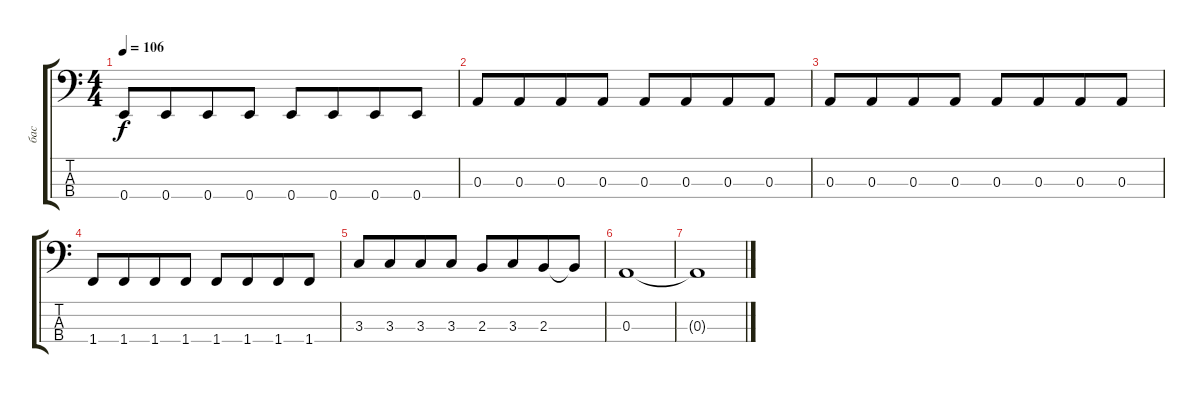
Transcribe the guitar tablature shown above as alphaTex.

\track ("бас" "бас") {instrument electricbassfinger}
\staff {score tabs}
\tuning (G2 D2 A1 E1) {hide}
\ts (4 4)
\tempo 106
\clef f4
\ks aminor
0.4.8{dy f} 0.4.8{beam merge} 0.4.8 0.4.8 0.4.8 0.4.8{beam merge} 0.4.8 0.4.8 |
0.3.8 0.3.8{beam merge} 0.3.8 0.3.8 0.3.8 0.3.8{beam merge} 0.3.8 0.3.8 |
0.3.8 0.3.8{beam merge} 0.3.8 0.3.8 0.3.8 0.3.8{beam merge} 0.3.8 0.3.8 |
1.4.8 1.4.8{beam merge} 1.4.8 1.4.8 1.4.8 1.4.8{beam merge} 1.4.8 1.4.8 |
3.3.8 3.3.8{beam merge} 3.3.8 3.3.8 2.3.8 3.3.8{beam merge} 2.3.8 2.3{t}.8 |
0.3.1 |
0.3{t}.1
